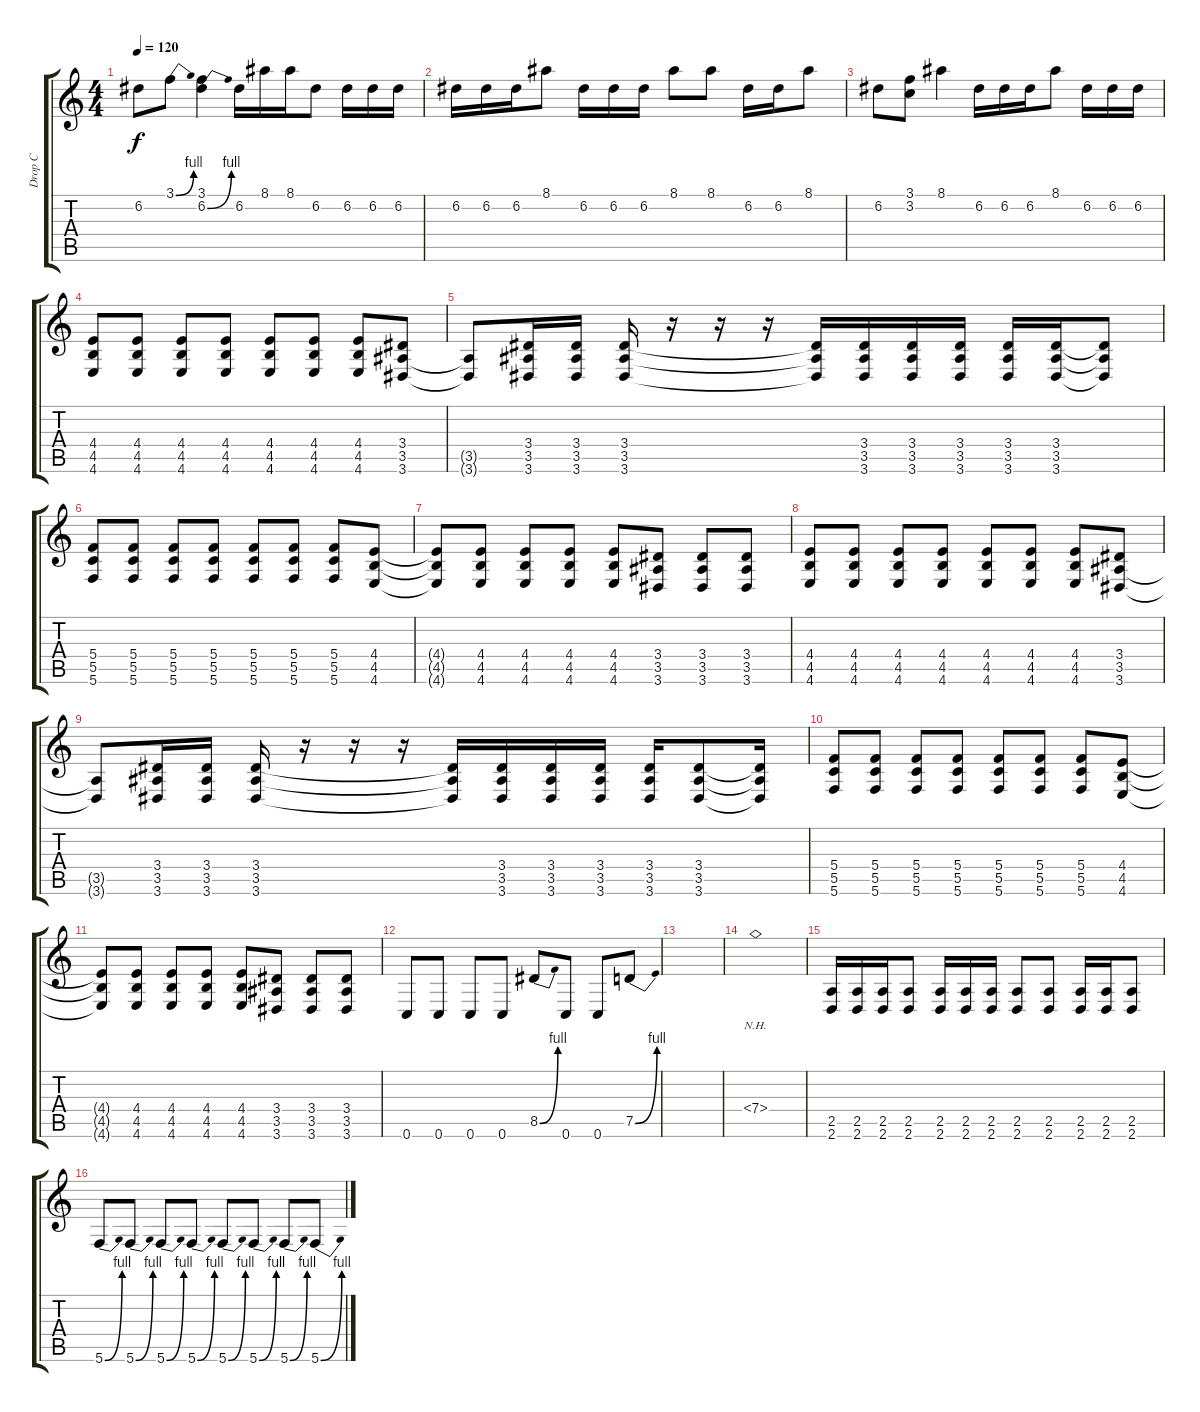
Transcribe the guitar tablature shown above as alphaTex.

\track ("Drop C" "Drop C") {instrument distortionguitar}
\staff {score tabs}
\tuning (D4 A3 F3 C3 G2 C2) {hide}
\ts (4 4)
\tempo 120
\clef g2
\ks c
6.2.8{dy f} 3.1{be (bend 0 0 60 4)}.8 (3.1 6.2{be (bend 0 0 60 4)}).4 6.2.16 8.1.16 8.1.16 6.2.8 6.2.16 6.2.16 6.2.16 |
6.2.16 6.2.16 6.2.16 8.1.8 6.2.16 6.2.16 6.2.16 8.1.8 8.1.8 6.2.16 6.2.16 8.1.8 |
6.2.8 (3.1 3.2).8 8.1.4 6.2.16 6.2.16 6.2.16 8.1.8 6.2.16 6.2.16 6.2.16 |
(4.4 4.5 4.6).8 (4.4 4.5 4.6).8 (4.4 4.5 4.6).8 (4.4 4.5 4.6).8 (4.4 4.5 4.6).8 (4.4 4.5 4.6).8 (4.4 4.5 4.6).8 (3.4 3.5 3.6).8 |
(3.5{t} 3.6{t}).8 (3.4 3.5 3.6).16 (3.4 3.5 3.6).16 (3.4 3.5 3.6).16 r.16 r.16 r.16 (3.4{t} 3.5{t} 3.6{t}).16 (3.4 3.5 3.6).16 (3.4 3.5 3.6).16 (3.4 3.5 3.6).16 (3.4 3.5 3.6).16 (3.4 3.5 3.6).16 (3.4{t} 3.5{t} 3.6{t}).8 |
(5.4 5.5 5.6).8 (5.4 5.5 5.6).8 (5.4 5.5 5.6).8 (5.4 5.5 5.6).8 (5.4 5.5 5.6).8 (5.4 5.5 5.6).8 (5.4 5.5 5.6).8 (4.4 4.5 4.6).8 |
(4.4{t} 4.5{t} 4.6{t}).8 (4.4 4.5 4.6).8 (4.4 4.5 4.6).8 (4.4 4.5 4.6).8 (4.4 4.5 4.6).8 (3.4 3.5 3.6).8 (3.4 3.5 3.6).8 (3.4 3.5 3.6).8 |
(4.4 4.5 4.6).8 (4.4 4.5 4.6).8 (4.4 4.5 4.6).8 (4.4 4.5 4.6).8 (4.4 4.5 4.6).8 (4.4 4.5 4.6).8 (4.4 4.5 4.6).8 (3.4 3.5 3.6).8 |
(3.5{t} 3.6{t}).8 (3.4 3.5 3.6).16 (3.4 3.5 3.6).16 (3.4 3.5 3.6).16 r.16 r.16 r.16 (3.4{t} 3.5{t} 3.6{t}).16 (3.4 3.5 3.6).16 (3.4 3.5 3.6).16 (3.4 3.5 3.6).16 (3.4 3.5 3.6).16 (3.4 3.5 3.6).8 (3.4{t} 3.5{t} 3.6{t}).16 |
(5.4 5.5 5.6).8 (5.4 5.5 5.6).8 (5.4 5.5 5.6).8 (5.4 5.5 5.6).8 (5.4 5.5 5.6).8 (5.4 5.5 5.6).8 (5.4 5.5 5.6).8 (4.4 4.5 4.6).8 |
(4.4{t} 4.5{t} 4.6{t}).8 (4.4 4.5 4.6).8 (4.4 4.5 4.6).8 (4.4 4.5 4.6).8 (4.4 4.5 4.6).8 (3.4 3.5 3.6).8 (3.4 3.5 3.6).8 (3.4 3.5 3.6).8 |
0.6.8 0.6.8 0.6.8 0.6.8 8.5{be (bend 0 0 60 4)}.8 0.6.8 0.6.8 7.5{be (bend 0 0 60 4)}.8 |
|
7.4{nh}.1 |
(2.5 2.6).16 (2.5 2.6).16 (2.5 2.6).16 (2.5 2.6).8 (2.5 2.6).16 (2.5 2.6).16 (2.5 2.6).16 (2.5 2.6).8 (2.5 2.6).8 (2.5 2.6).16 (2.5 2.6).16 (2.5 2.6).8 |
5.6{be (bend 0 0 60 4)}.8 5.6{be (bend 0 0 60 4)}.8 5.6{be (bend 0 0 60 4)}.8 5.6{be (bend 0 0 60 4)}.8 5.6{be (bend 0 0 60 4)}.8 5.6{be (bend 0 0 60 4)}.8 5.6{be (bend 0 0 60 4)}.8 5.6{be (bend 0 0 60 4)}.8
